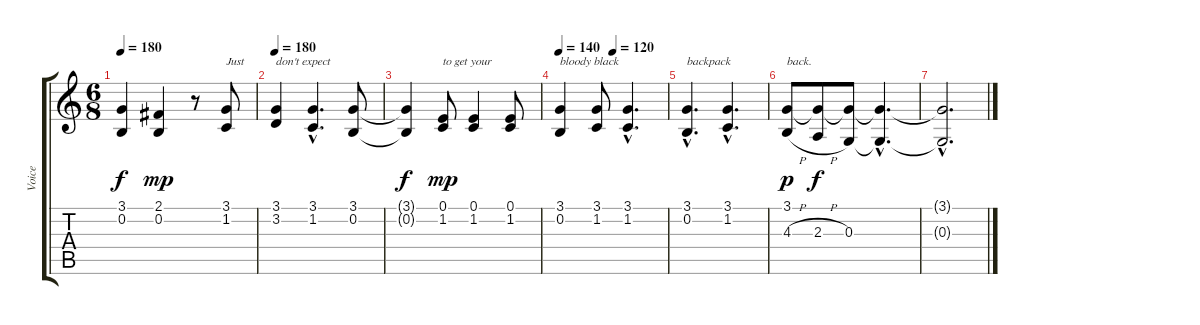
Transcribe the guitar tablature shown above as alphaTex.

\track ("Voice" "Voice") {instrument clarinet}
\staff {score tabs}
\tuning (E4 B3 G3 D3 A2 E2) {hide}
\ts (6 8)
\tempo 180
\clef g2
\ks c
(3.1{t} 0.2{t}).4{dy f} (2.1 0.2).4{dy mp} r.8 (3.1 1.2).8{txt "Just"} |
\tempo 180
(3.1 3.2).4{txt "don't expect"} (3.1{hac} 1.2{hac}).4{d} (3.1 0.2).8 |
(3.1{t} 0.2{t}).4{dy f} (0.1 1.2).8{txt "to get your" dy mp} (0.1 1.2).4 (0.1 1.2).8 |
\tempo 140
\tempo (120 0.5)
(3.1 0.2).4{txt "bloody black"} (3.1 1.2).8 (3.1{hac} 1.2{hac}).4{d} |
(3.1{hac} 0.2{hac}).4{d txt "backpack"} (3.1{hac} 1.2{hac}).4{d} |
(3.1 4.3{h}).8{txt "back." dy p} (3.1{t} 2.3{h}).8{dy f} (3.1{t} 0.3).8 (3.1{hac t} 0.3{hac t}).4{d} |
(3.1{hac t} 0.3{hac t}).2{d}
